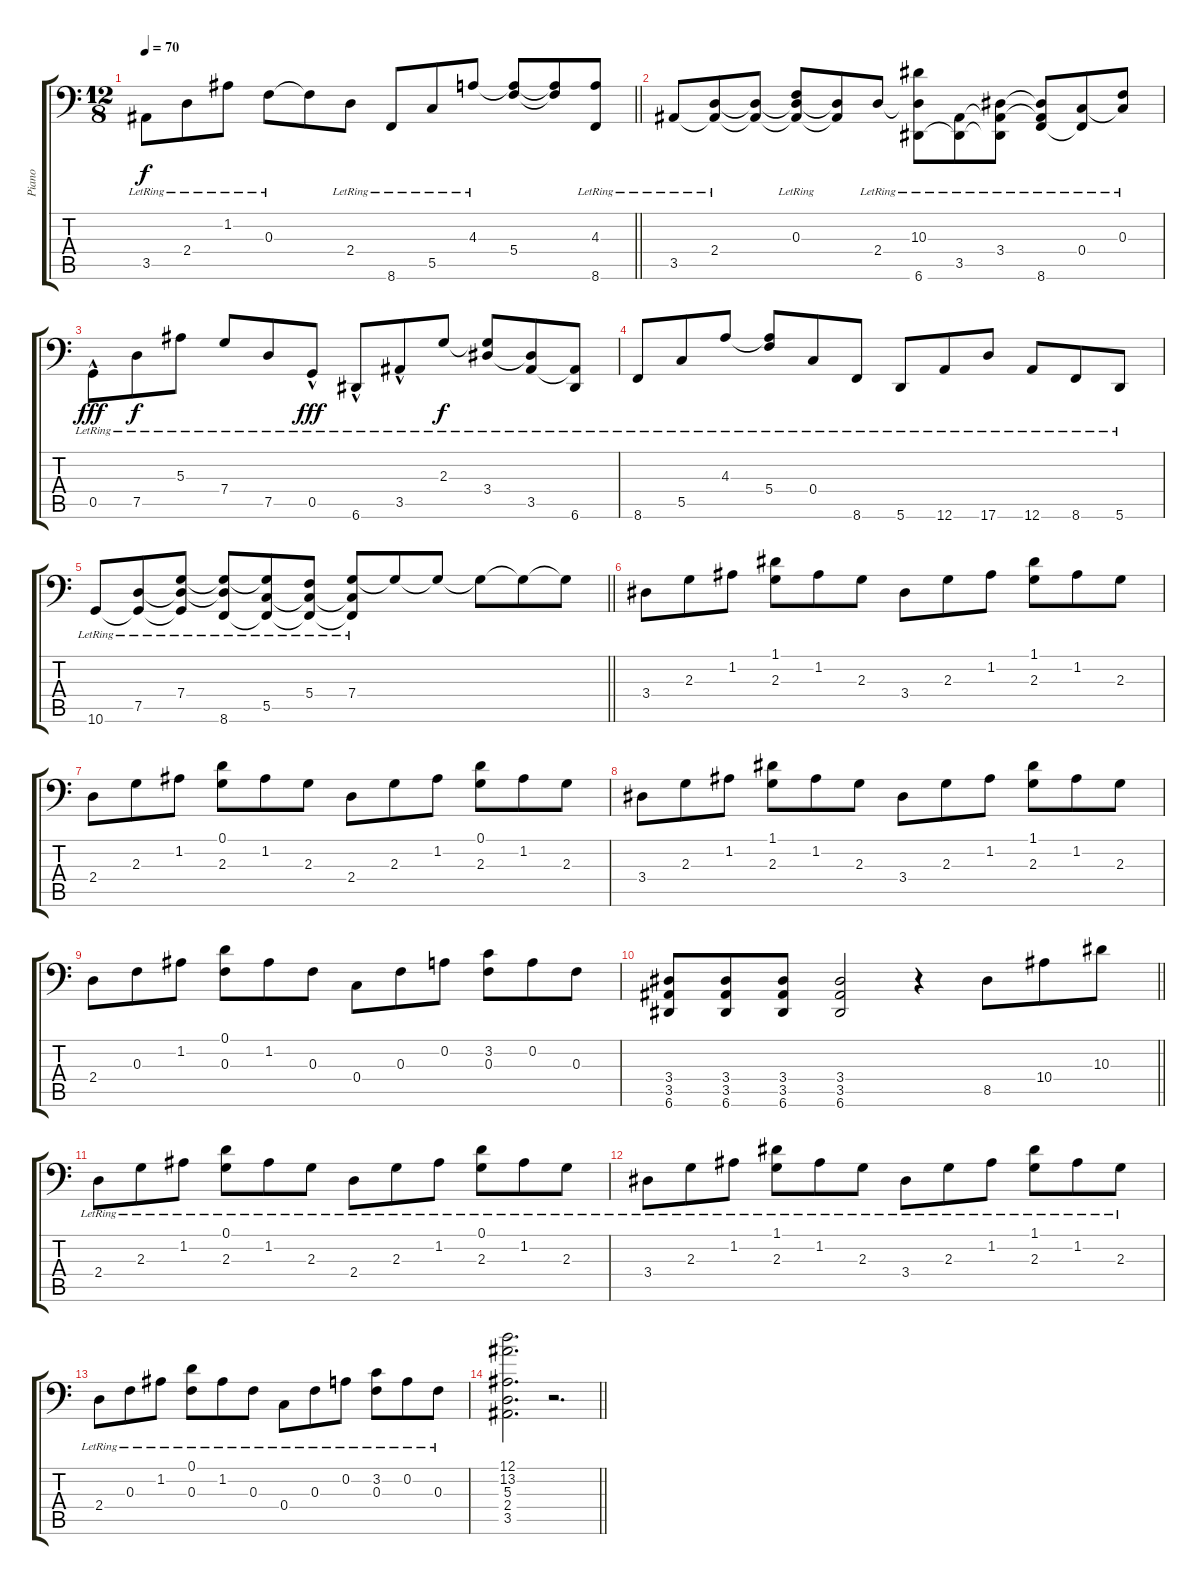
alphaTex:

\track ("Piano" "Piano") {instrument acousticgrandpiano}
\staff {score tabs}
\tuning (D4 A3 F3 C3 G2 A1) {hide}
\ts (12 8)
\tempo 70
\clef f4
\barLineRight lightlight
\ks c
3.5{lr}.8{dy f} 2.4{lr}.8 1.2{lr}.8 0.3{lr}.8 0.3{t}.8 2.4{lr}.8 8.6{lr}.8 5.5{lr}.8 4.3{lr}.8 (4.3{t} 5.4).8 (4.3{t} 5.4{t}).8 (4.3 8.6{lr}).8 |
3.5{lr}.8 (2.4{lr} 3.5{t}).8 (2.4{t} 3.5{t}).8 (0.3{lr} 2.4{t} 3.5{t}).8 (2.4{t} 3.5{t}).8 2.4{lr}.8 (10.3{lr} 2.4{t} 6.6{lr}).8 (3.5{lr} 6.6{t}).8 (3.4{lr} 3.5{t} 6.6{t}).8 (3.4{t} 3.5{t} 8.6{lr}).8 (0.4{lr} 8.6{t}).8 (0.3{lr} 0.4{t}).8 |
0.5{hac lr}.8{dy fff} 7.5{lr}.8{dy f} 5.3{lr}.8 7.4{lr}.8 7.5{lr}.8 0.5{hac lr}.8{dy fff} 6.6{hac lr}.8 3.5{hac lr}.8 2.3{lr}.8{dy f} (2.3{t} 3.4{lr}).8 (3.4{t} 3.5{lr}).8 (3.5{t} 6.6{lr}).8 |
8.6{lr}.8 5.5{lr}.8 4.3{lr}.8 (4.3{t} 5.4{lr}).8 0.4{lr}.8 8.6{lr}.8 5.6{lr}.8 12.6{lr}.8 17.6{lr}.8 12.6{lr}.8 8.6{lr}.8 5.6{lr}.8 |
\barLineRight lightlight
10.6{lr}.8 (7.5{lr} 10.6{t}).8 (7.4{lr} 7.5{t} 10.6{t}).8 (7.4{t} 7.5{t} 8.6{lr}).8 (7.4{t} 5.5{lr} 8.6{t}).8 (5.4{lr} 5.5{t} 8.6{t}).8 (7.4{lr} 5.5{t} 8.6{t}).8 7.4{t}.8 7.4{t}.8 7.4{t}.8 7.4{t}.8 7.4{t}.8 |
3.4.8 2.3.8 1.2.8 (1.1 2.3).8 1.2.8 2.3.8 3.4.8 2.3.8 1.2.8 (1.1 2.3).8 1.2.8 2.3.8 |
2.4.8 2.3.8 1.2.8 (0.1 2.3).8 1.2.8 2.3.8 2.4.8 2.3.8 1.2.8 (0.1 2.3).8 1.2.8 2.3.8 |
3.4.8 2.3.8 1.2.8 (1.1 2.3).8 1.2.8 2.3.8 3.4.8 2.3.8 1.2.8 (1.1 2.3).8 1.2.8 2.3.8 |
2.4.8 0.3.8 1.2.8 (0.1 0.3).8 1.2.8 0.3.8 0.4.8 0.3.8 0.2.8 (3.2 0.3).8 0.2.8 0.3.8 |
\barLineRight lightlight
(3.4 3.5 6.6).8 (3.4 3.5 6.6).8 (3.4 3.5 6.6).8 (3.4 3.5 6.6).2 r.4 8.5.8 10.4.8 10.3.8 |
2.4{lr}.8 2.3{lr}.8 1.2{lr}.8 (0.1{lr} 2.3{lr}).8 1.2{lr}.8 2.3{lr}.8 2.4{lr}.8 2.3{lr}.8 1.2{lr}.8 (0.1{lr} 2.3{lr}).8 1.2{lr}.8 2.3{lr}.8 |
3.4{lr}.8 2.3{lr}.8 1.2{lr}.8 (1.1{lr} 2.3{lr}).8 1.2{lr}.8 2.3{lr}.8 3.4{lr}.8 2.3{lr}.8 1.2{lr}.8 (1.1{lr} 2.3{lr}).8 1.2{lr}.8 2.3{lr}.8 |
2.4{lr}.8 0.3{lr}.8 1.2{lr}.8 (0.1{lr} 0.3{lr}).8 1.2{lr}.8 0.3{lr}.8 0.4{lr}.8 0.3{lr}.8 0.2{lr}.8 (3.2{lr} 0.3{lr}).8 0.2{lr}.8 0.3{lr}.8 |
\barLineRight lightlight
(12.1 13.2 5.3 2.4 3.5).2{d} r.2{d}
